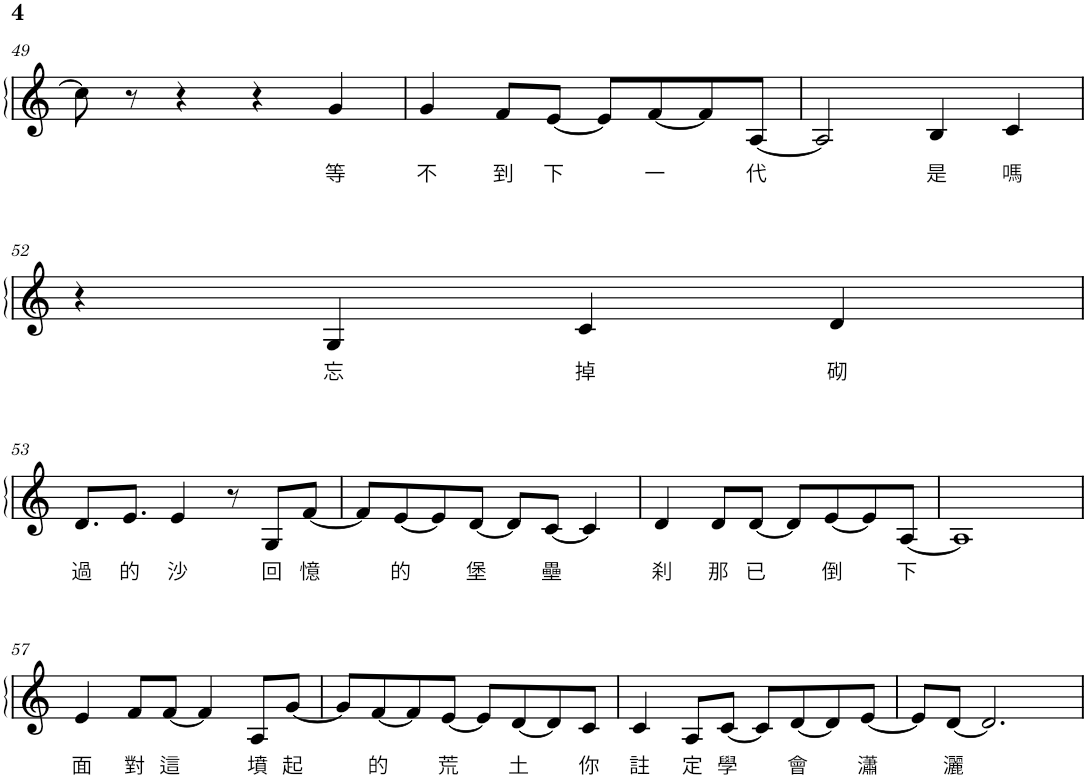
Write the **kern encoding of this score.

**kern	**text
*part1	*part1
*staff1	*staff1
*I"Piano	*
*I'Pno	*
!!LO:PB:g=z
*clefG2	*
*k[]	*
*M4/4	*
=49	=49
8cc\]	.
8r	.
4r	.
4r	.
!	!LO:LY:b
4g/	等
=50	=50
!	!LO:LY:b
4g/	不
!	!LO:LY:b
8f/L	到
!	!LO:LY:b
[<8e/J	下
8e/L]	.
!	!LO:LY:b
[<8f/	一
8f/]	.
!	!LO:LY:b
[<8A/J	代
=51	=51
2A/]	.
!	!LO:LY:b
4B/	是
!	!LO:LY:b
4c/	嗎
!!LO:LB:g=z
=52	=52
4r	.
!	!LO:LY:b
4G/	忘
!	!LO:LY:b
4c/	掉
!	!LO:LY:b
4d/	砌
!!LO:LB:g=z
=53	=53
!	!LO:LY:b
8.d/L	過
!	!LO:LY:b
8.e/J	的
!	!LO:LY:b
4e/	沙
8r	.
!	!LO:LY:b
8G/L	回
!	!LO:LY:b
[8f/J	憶
=54	=54
8f/L]	.
!	!LO:LY:b
[8e/	的
8e/]	.
!	!LO:LY:b
[<8d/J	堡
8d/L]	.
!	!LO:LY:b
[8c/J	壘
4c/]	.
=55	=55
!	!LO:LY:b
4d/	刹
!	!LO:LY:b
8d/L	那
!	!LO:LY:b
[<8d/J	已
8d/L]	.
!	!LO:LY:b
[<8e/	倒
8e/]	.
!	!LO:LY:b
[<8A/J	下
=56	=56
1A]	.
!!LO:LB:g=z
=57	=57
!	!LO:LY:b
4e/	面
!	!LO:LY:b
8f/L	對
!	!LO:LY:b
[<8f/J	這
4f/]	.
!	!LO:LY:b
8A/L	墳
!	!LO:LY:b
[<8g/J	起
=58	=58
8g/L]	.
!	!LO:LY:b
[8f/	的
8f/]	.
!	!LO:LY:b
[<8e/J	荒
8e/L]	.
!	!LO:LY:b
[8d/	土
8d/]	.
!	!LO:LY:b
8c/J	你
=59	=59
!	!LO:LY:b
4c/	註
!	!LO:LY:b
8A/L	定
!	!LO:LY:b
[<8c/J	學
8c/L]	.
!	!LO:LY:b
[8d/	會
8d/]	.
!	!LO:LY:b
[<8e/J	瀟
=60	=60
8e/L]	.
!	!LO:LY:b
[8d/J	灑
2.d/]	.
=	=
*-	*-
